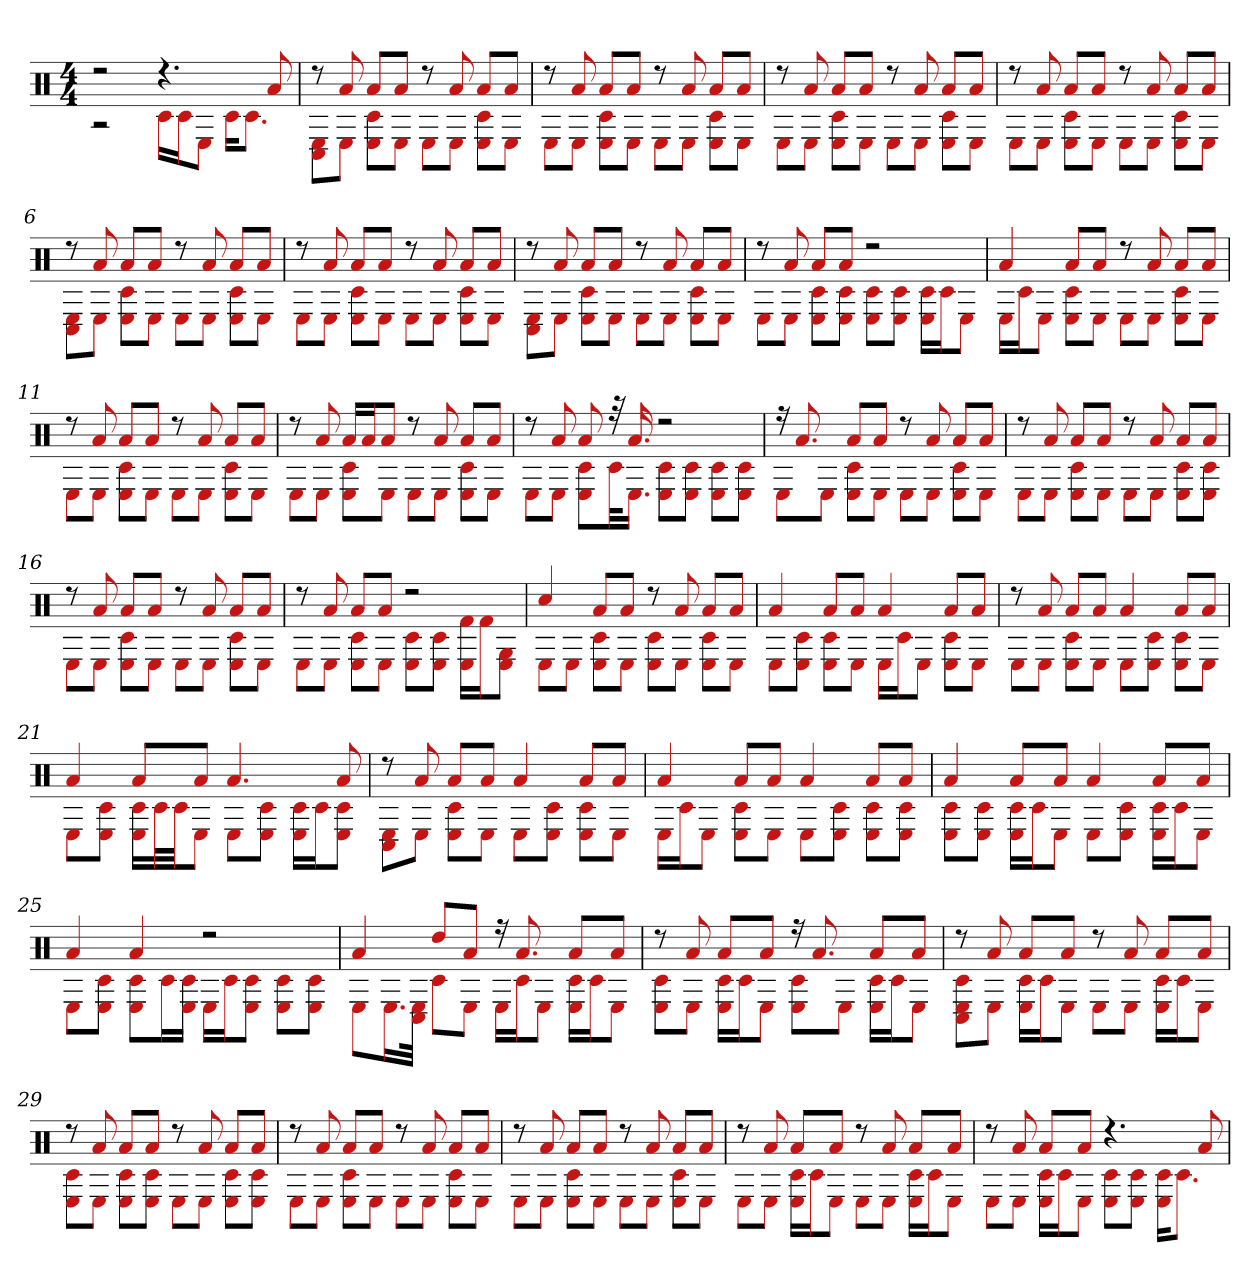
**kern
*part1
*staff1
*clefX
*k[]
*M4/4
=1
*^
2r	2r
4.r	16c#LL
.	16c#J
.	8EJ
.	16c#KL
.	8.c#J
8a	.
=2	=2
8r	8C# 8EL
8a	8EJ
8aL	8E 8c#L
8aJ	8EJ
8r	8EL
8a	8EJ
8aL	8E 8c#L
8aJ	8EJ
=3	=3
8r	8EL
8a	8EJ
8aL	8E 8c#L
8aJ	8EJ
8r	8EL
8a	8EJ
8aL	8E 8c#L
8aJ	8EJ
=4	=4
8r	8EL
8a	8EJ
8aL	8E 8c#L
8aJ	8EJ
8r	8EL
8a	8EJ
8aL	8c# 8EL
8aJ	8EJ
=5	=5
8r	8EL
8a	8EJ
8aL	8E 8c#L
8aJ	8EJ
8r	8EL
8a	8EJ
8aL	8E 8c#L
8aJ	8EJ
=6	=6
8r	8C# 8EL
8a	8EJ
8aL	8E 8c#L
8aJ	8EJ
8r	8EL
8a	8EJ
8aL	8E 8c#L
8aJ	8EJ
=7	=7
8r	8EL
8a	8EJ
8aL	8E 8c#L
8aJ	8EJ
8r	8EL
8a	8EJ
8aL	8E 8c#L
8aJ	8EJ
=8	=8
8r	8C# 8EL
8a	8EJ
8aL	8E 8c#L
8aJ	8EJ
8r	8EL
8a	8EJ
8aL	8E 8c#L
8aJ	8EJ
=9	=9
8r	8EL
8a	8EJ
8aL	8E 8c#L
8aJ	8c# 8EJ
2r	8c# 8EL
.	8c# 8EJ
.	16c# 16ELL
.	16c#J
.	8EJ
=10	=10
4a	16ELL
.	16c#J
.	8EJ
8aL	8E 8c#L
8aJ	8EJ
8r	8EL
8a	8EJ
8aL	8E 8c#L
8aJ	8EJ
=11	=11
8r	8EL
8a	8EJ
8aL	8E 8c#L
8aJ	8EJ
8r	8EL
8a	8EJ
8aL	8E 8c#L
8aJ	8EJ
=12	=12
8r	8EL
8a	8EJ
16aLL	8E 8c#L
16aJ	.
8aJ	8EJ
8r	8EL
8a	8EJ
8aL	8E 8c#L
8aJ	8EJ
=13	=13
8r	8EL
8a	8EJ
8a	8E 8c#L
32r	32c#kL
16.a	16.EJJ
2r	8c# 8EL
.	8c# 8EJ
.	8E 8c#L
.	8c# 8EJ
=14	=14
16r	8EL
8.a	.
.	8EJ
8aL	8E 8c#L
8aJ	8EJ
8r	8EL
8a	8EJ
8aL	8E 8c#L
8aJ	8EJ
=15	=15
8r	8EL
8a	8EJ
8aL	8c# 8EL
8aJ	8EJ
8r	8EL
8a	8EJ
8aL	8c# 8EL
8aJ	8E 8c#J
=16	=16
8r	8EL
8a	8EJ
8aL	8E 8c#L
8aJ	8EJ
8r	8EL
8a	8EJ
8aL	8E 8c#L
8aJ	8EJ
=17	=17
8r	8EL
8a	8EJ
8aL	8E 8c#L
8aJ	8EJ
2r	8E 8c#L
.	8E 8c#J
.	16E 16f#LL
.	16f#J
.	8G 8EJ
=18	=18
4cc#	8EL
.	8EJ
8aL	8c# 8EL
8aJ	8EJ
8r	8c# 8EL
8a	8EJ
8aL	8E 8c#L
8aJ	8EJ
=19	=19
4a	8EL
.	8c# 8EJ
8aL	8E 8c#L
8aJ	8EJ
4a	16ELL
.	16c#J
.	8EJ
8aL	8E 8c#L
8aJ	8EJ
=20	=20
8r	8EL
8a	8EJ
8aL	8E 8c#L
8aJ	8EJ
4a	8EL
.	8c# 8EJ
8aL	8E 8c#L
8aJ	8EJ
=21	=21
4a	8EL
.	8c# 8EJ
8aL	16E 16c#LL
.	32c#L
.	32c#JJ
8aJ	8EJ
4.a	8EL
.	8c# 8EJ
.	16E 16c#LL
.	16c#J
8a	8c# 8EJ
=22	=22
8r	8C# 8EL
8a	8EJ
8aL	8E 8c#L
8aJ	8EJ
4a	8EL
.	8c# 8EJ
8aL	8E 8c#L
8aJ	8EJ
=23	=23
4a	16ELL
.	16c#J
.	8EJ
8aL	8E 8c#L
8aJ	8EJ
4a	8EL
.	8c# 8EJ
8aL	8c# 8EL
8aJ	8E 8c#J
=24	=24
4a	8E 8c#L
.	8c# 8EJ
8aL	16E 16c#LL
.	16c#J
8aJ	8EJ
4a	8EL
.	8c# 8EJ
8aL	16E 16c#LL
.	16c#J
8aJ	8EJ
=25	=25
4a	8EL
.	8c# 8EJ
4a	8E 8c#L
.	16c#L
.	16E 16c#JJ
2r	16ELL
.	16c#J
.	8c# 8EJ
.	8c# 8EL
.	8c# 8EJ
=26	=26
4a	8EL
.	16.EL
.	32E 32C#JJk
8ddL	8c#L
8aJ	8EJ
16r	16ELL
8.a	16c#J
.	8EJ
8aL	16E 16c#LL
.	16c#J
8aJ	8EJ
=27	=27
8r	8E 8c#L
8a	8EJ
8aL	16E 16c#LL
.	16c#J
8aJ	8EJ
16r	8c# 8EL
8.a	.
.	8EJ
8aL	16E 16c#LL
.	16c#J
8aJ	8EJ
=28	=28
8r	8C# 8E 8c#L
8a	8EJ
8aL	16E 16c#LL
.	16c#J
8aJ	8EJ
8r	8EL
8a	8EJ
8aL	16E 16c#LL
.	16c#J
8aJ	8EJ
=29	=29
8r	8E 8c#L
8a	8EJ
8aL	8c# 8EL
8aJ	8E 8c#J
8r	8EL
8a	8EJ
8aL	8c# 8EL
8aJ	8E 8c#J
=30	=30
8r	8EL
8a	8EJ
8aL	8E 8c#L
8aJ	8EJ
8r	8EL
8a	8EJ
8aL	8c# 8EL
8aJ	8EJ
=31	=31
8r	8EL
8a	8EJ
8aL	8E 8c#L
8aJ	8EJ
8r	8EL
8a	8EJ
8aL	8E 8c#L
8aJ	8EJ
=32	=32
8r	8EL
8a	8EJ
8aL	16E 16c#LL
.	16c#J
8aJ	8EJ
8r	8EL
8a	8EJ
8aL	16c# 16ELL
.	16c#J
8aJ	8EJ
=33	=33
8r	8EL
8a	8EJ
8aL	16E 16c#LL
.	16c#J
8aJ	8EJ
4.r	8E 8c#L
.	8c# 8EJ
.	16E 16c#KL
.	8.c#J
8a	.
*v	*v
=
*-
